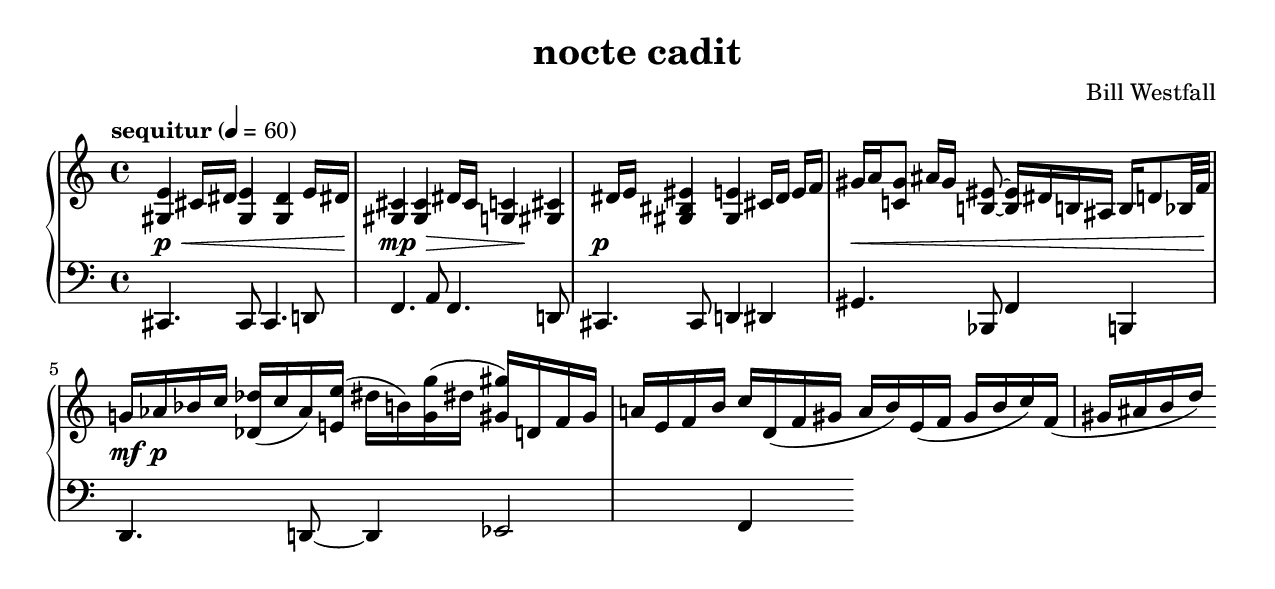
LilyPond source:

\version "2.19.22"

\include "english.ly"

\header {
  title = \markup { "nocte cadit" }
  composer = "Bill Westfall"
}

\paper {
  paper-height = 4.6\in
  paper-width = 8.5\in
  indent = #0
  system-count = #2
}

\score {
  \new PianoStaff = "pianostaff" <<
    \new Staff = "RH" \relative c' {
      \set midiInstrument = #"piano"
      \accidentalStyle Score.piano
      \clef "treble"
      \time 4/4
      \set Score.currentBarNumber = #1
      \tempo "sequitur" 4 = 60
      <e gs,>4  { cs16[ ds] } <e gs,>4
      <ds gs,>4  { e16[ ds] } <cs gs>4
      <cs gs>4  { ds16[ cs] } <c g>4
      <cs gs>4  { ds16[ e] } <es bs gs>4

      <e gs,>4  { cs16[ ds] } e16 f gs a
      <gs c,>8  { as16[ gs] }
      <es b>8 ~ <es b>16 ds b as

      b16 d8 bf32 f' g16 af bf c
      <df df,>16 ( c af ) <e' e,> ( ds b ) <g' g,> ( ds

      <gs gs,>16 ) d,16 f gs
      a16 e f b
      c16 d, ( f gs

      a16 b ) e, ( f
      gs16 b c ) f, (
      gs16 as b d )
    }

    \new Dynamics = "Dynamics_pf" {
      s4 \p \< s4
      s4 s4
      s4 \mp \> s4
      s4 s4 \!
      s4 \p s4
      s1 * 2/4
      s4 \< s4
      s4 s4
      s16 \mf s16 \p s8 s4 s4
      s2.
    }

    \new Staff = "LH" \relative c, {
      \set midiInstrument = #"piano"
      \clef "bass"
      \time 4/4
      cs4. cs8
      cs4. d8
      f4. a8
      f4. d8

      cs4. cs8
      d4 ds
      gs4. bf,8
      f'4 b,

      d4. d8 ~ d4
      ef2 f4
    }
  >>
  \layout { }
  \midi {
    \context {
      \Staff
      \remove "Staff_performer"
    }
    \context {
      \Voice
      \consists "Staff_performer"
    }
    \context {
      \Score
      tempoWholesPerMinute = #(ly:make-moment 72 2)
    }
  }
}
